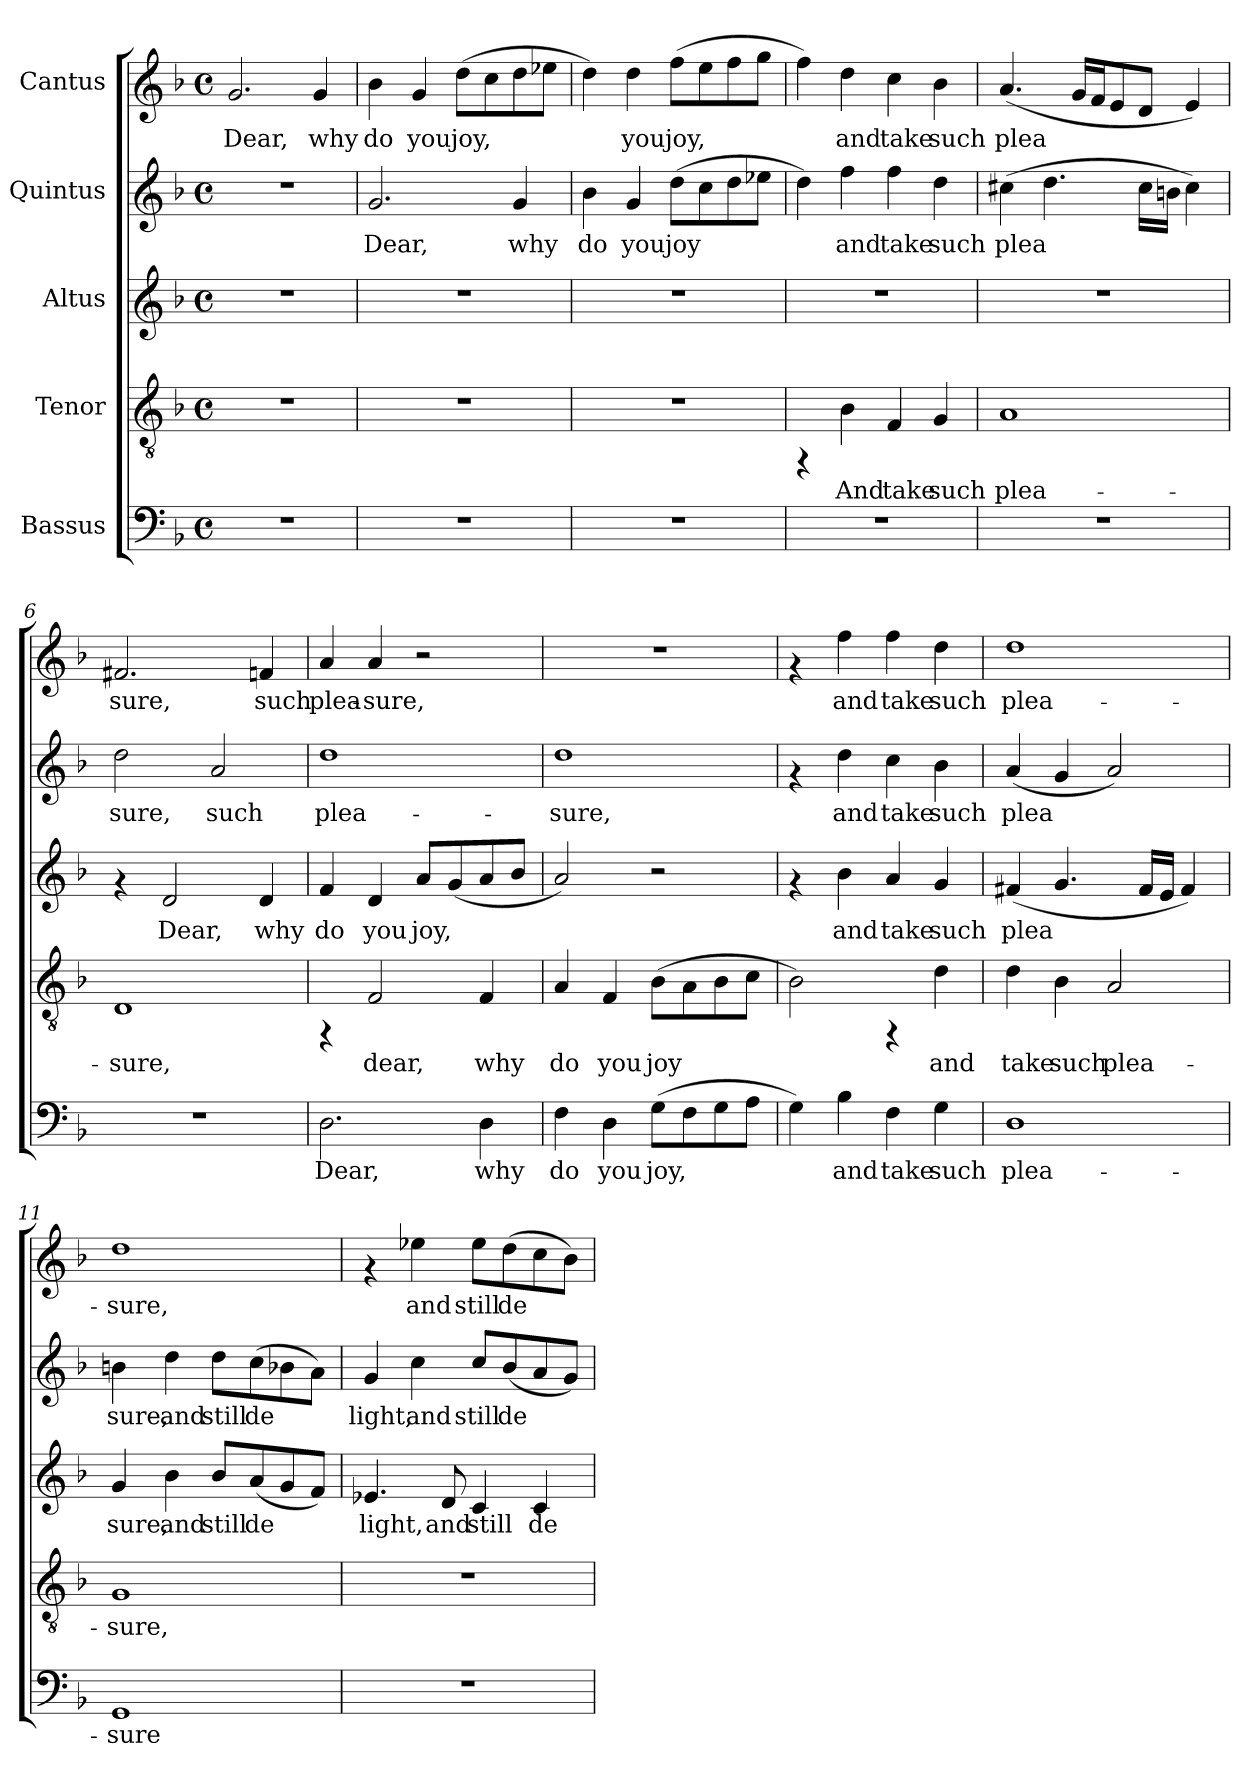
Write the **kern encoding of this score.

**kern	**text	**kern	**text	**kern	**text	**kern	**text	**kern	**text
*part5	*part5	*part4	*part4	*part3	*part3	*part2	*part2	*part1	*part1
*staff5	*staff5	*staff4	*staff4	*staff3	*staff3	*staff2	*staff2	*staff1	*staff1
*I"Bassus	*	*I"Tenor	*	*I"Altus	*	*I"Quintus	*	*I"Cantus	*
!!LO:PB:g=z
*stria5	*	*stria5	*	*stria5	*	*stria5	*	*stria5	*
*clefF4	*	*clefGv2	*	*clefG2	*	*clefG2	*	*clefG2	*
*k[b-]	*	*k[b-]	*	*k[b-]	*	*k[b-]	*	*k[b-]	*
*F:	*	*F:	*	*F:	*	*F:	*	*F:	*
*M4/4	*	*M4/4	*	*M4/4	*	*M4/4	*	*M4/4	*
*met(c)	*	*met(c)	*	*met(c)	*	*met(c)	*	*met(c)	*
=1	=1	=1	=1	=1	=1	=1	=1	=1	=1
!	!	!	!	!	!	!	!	!	!LO:LY:b:cj
1r	.	1r	.	1r	.	1r	.	2.g/	Dear,
!	!	!	!	!	!	!	!	!	!LO:LY:b:cj
.	.	.	.	.	.	.	.	4g/	why
=2	=2	=2	=2	=2	=2	=2	=2	=2	=2
!	!	!	!	!	!	!	!LO:LY:b:cj	!	!LO:LY:b:cj
1r	.	1r	.	1r	.	2.g/	Dear,	4b-\	do
!	!	!	!	!	!	!	!	!	!LO:LY:b:cj
.	.	.	.	.	.	.	.	4g/	you
!	!	!	!	!	!	!	!	!	!LO:LY:b:cj
.	.	.	.	.	.	.	.	(>8dd\L	joy,
!	!	!	!	!	!	!	!	!	!LO:LY:b:cj
.	.	.	.	.	.	.	.	8cc\	.
!	!	!	!	!	!	!	!LO:LY:b:cj	!	!LO:LY:b:cj
.	.	.	.	.	.	4g/	why	8dd\	.
!	!	!	!	!	!	!	!	!	!LO:LY:b:cj
.	.	.	.	.	.	.	.	8ee-X\J	.
=3	=3	=3	=3	=3	=3	=3	=3	=3	=3
!	!	!	!	!	!	!	!LO:LY:b:cj	!	!LO:LY:b:cj
1r	.	1r	.	1r	.	4b-\	do	4dd\)	.
!	!	!	!	!	!	!	!LO:LY:b:cj	!	!LO:LY:b:cj
.	.	.	.	.	.	4g/	you	4dd\	you
!	!	!	!	!	!	!	!LO:LY:b:cj	!	!LO:LY:b:cj
.	.	.	.	.	.	(>8dd\L	joy	(>8ff\L	joy,
!	!	!	!	!	!	!	!LO:LY:b:cj	!	!LO:LY:b:cj
.	.	.	.	.	.	8cc\	.	8ee\	.
!	!	!	!	!	!	!	!LO:LY:b:cj	!	!LO:LY:b:cj
.	.	.	.	.	.	8dd\	.	8ff\	.
!	!	!	!	!	!	!	!LO:LY:b:cj	!	!LO:LY:b:cj
.	.	.	.	.	.	8ee-X\J	.	8gg\J	.
=4	=4	=4	=4	=4	=4	=4	=4	=4	=4
!	!	!	!	!	!	!	!LO:LY:b:cj	!	!LO:LY:b:cj
1r	.	4rFF	.	1r	.	4dd\)	.	4ff\)	.
!	!	!	!LO:LY:b:cj	!	!	!	!LO:LY:b:cj	!	!LO:LY:b:cj
.	.	4B-\	And	.	.	4ff\	and	4dd\	and
!	!	!	!LO:LY:b:cj	!	!	!	!LO:LY:b:cj	!	!LO:LY:b:cj
.	.	4F/	take	.	.	4ff\	take	4cc\	take
!	!	!	!LO:LY:b:cj	!	!	!	!LO:LY:b:cj	!	!LO:LY:b:cj
.	.	4G/	such	.	.	4dd\	such	4b-\	such
=5	=5	=5	=5	=5	=5	=5	=5	=5	=5
!	!	!	!LO:LY:b:cj	!	!	!	!LO:LY:b:cj	!	!LO:LY:b:cj
1r	.	1A	plea-	1r	.	(>4cc#X\	plea-	(<4.a/	plea-
!	!	!	!	!	!	!	!LO:LY:b:cj	!	!
.	.	.	.	.	.	4.dd\	--	.	.
!	!	!	!	!	!	!	!	!	!LO:LY:b:cj
.	.	.	.	.	.	.	.	16g/L	--
!	!	!	!	!	!	!	!	!	!LO:LY:b:cj
.	.	.	.	.	.	.	.	16f/	--
!	!	!	!	!	!	!	!	!	!LO:LY:b:cj
.	.	.	.	.	.	.	.	8e/	--
!	!	!	!	!	!	!	!LO:LY:b:cj	!	!LO:LY:b:cj
.	.	.	.	.	.	16cc#\L	--	8d/J	--
!	!	!	!	!	!	!	!LO:LY:b:cj	!	!
.	.	.	.	.	.	16bn\J	--	.	.
!	!	!	!	!	!	!	!LO:LY:b:cj	!	!LO:LY:b:cj
.	.	.	.	.	.	4cc#\)	--	4e/)	--
!!LO:LB:g=z
=6	=6	=6	=6	=6	=6	=6	=6	=6	=6
!	!	!	!LO:LY:b:cj	!	!	!	!LO:LY:b:cj	!	!LO:LY:b:cj
1r	.	1D	-sure,	4rf	.	2dd\	-sure,	2.f#X/	-sure,
!	!	!	!	!	!LO:LY:b:cj	!	!	!	!
.	.	.	.	2d/	Dear,	.	.	.	.
!	!	!	!	!	!	!	!LO:LY:b:cj	!	!
.	.	.	.	.	.	2a/	such	.	.
!	!	!	!	!	!LO:LY:b:cj	!	!	!	!LO:LY:b:cj
.	.	.	.	4d/	why	.	.	4fn/	such
=7	=7	=7	=7	=7	=7	=7	=7	=7	=7
!	!LO:LY:b:cj	!	!	!	!LO:LY:b:cj	!	!LO:LY:b:cj	!	!LO:LY:b:cj
2.D\	Dear,	4rFF	.	4f/	do	1dd	plea-	4a/	plea-
!	!	!	!LO:LY:b:cj	!	!LO:LY:b:cj	!	!	!	!LO:LY:b:cj
.	.	2F/	dear,	4d/	you	.	.	4a/	-sure,
!	!	!	!	!	!LO:LY:b:cj	!	!	!	!
.	.	.	.	8a/L	joy,	.	.	2r	.
!	!	!	!	!	!LO:LY:b:cj	!	!	!	!
.	.	.	.	(<8g/	.	.	.	.	.
!	!LO:LY:b:cj	!	!LO:LY:b:cj	!	!LO:LY:b:cj	!	!	!	!
4D\	why	4F/	why	8a/	.	.	.	.	.
!	!	!	!	!	!LO:LY:b:cj	!	!	!	!
.	.	.	.	8b-/J	.	.	.	.	.
=8	=8	=8	=8	=8	=8	=8	=8	=8	=8
!	!LO:LY:b:cj	!	!LO:LY:b:cj	!	!LO:LY:b:cj	!	!LO:LY:b:cj	!	!
4F\	do	4A/	do	2a/)	.	1dd	-sure,	1r	.
!	!LO:LY:b:cj	!	!LO:LY:b:cj	!	!	!	!	!	!
4D\	you	4F/	you	.	.	.	.	.	.
!	!LO:LY:b:cj	!	!LO:LY:b:cj	!	!	!	!	!	!
(>8G\L	joy,	(>8B-\L	joy	2r	.	.	.	.	.
!	!LO:LY:b:cj	!	!LO:LY:b:cj	!	!	!	!	!	!
8F\	.	8A\	.	.	.	.	.	.	.
!	!LO:LY:b:cj	!	!LO:LY:b:cj	!	!	!	!	!	!
8G\	.	8B-\	.	.	.	.	.	.	.
!	!LO:LY:b:cj	!	!LO:LY:b:cj	!	!	!	!	!	!
8A\J	.	8c\J	.	.	.	.	.	.	.
=9	=9	=9	=9	=9	=9	=9	=9	=9	=9
!	!LO:LY:b:cj	!	!LO:LY:b:cj	!	!	!	!	!	!
4G\)	.	2B-\)	.	4rf	.	4rf	.	4rf	.
!	!LO:LY:b:cj	!	!	!	!LO:LY:b:cj	!	!LO:LY:b:cj	!	!LO:LY:b:cj
4B-\	and	.	.	4b-\	and	4dd\	and	4ff\	and
!	!LO:LY:b:cj	!	!	!	!LO:LY:b:cj	!	!LO:LY:b:cj	!	!LO:LY:b:cj
4F\	take	4rFF	.	4a/	take	4cc\	take	4ff\	take
!	!LO:LY:b:cj	!	!LO:LY:b:cj	!	!LO:LY:b:cj	!	!LO:LY:b:cj	!	!LO:LY:b:cj
4G\	such	4d\	and	4g/	such	4b-\	such	4dd\	such
=10	=10	=10	=10	=10	=10	=10	=10	=10	=10
!	!LO:LY:b:cj	!	!LO:LY:b:cj	!	!LO:LY:b:cj	!	!LO:LY:b:cj	!	!LO:LY:b:cj
1D	plea-	4d\	take	(<4f#X/	plea-	(<4a/	plea-	1dd	plea-
!	!	!	!LO:LY:b:cj	!	!LO:LY:b:cj	!	!LO:LY:b:cj	!	!
.	.	4B-\	such	4.g/	--	4g/	--	.	.
!	!	!	!LO:LY:b:cj	!	!	!	!LO:LY:b:cj	!	!
.	.	2A/	plea-	.	.	2a/)	--	.	.
!	!	!	!	!	!LO:LY:b:cj	!	!	!	!
.	.	.	.	16f#/L	--	.	.	.	.
!	!	!	!	!	!LO:LY:b:cj	!	!	!	!
.	.	.	.	16e/J	--	.	.	.	.
!	!	!	!	!	!LO:LY:b:cj	!	!	!	!
.	.	.	.	4f#/)	--	.	.	.	.
!!LO:PB:g=z
=11	=11	=11	=11	=11	=11	=11	=11	=11	=11
!	!LO:LY:b:cj	!	!LO:LY:b:cj	!	!LO:LY:b:cj	!	!LO:LY:b:cj	!	!LO:LY:b:cj
1GG	-sure	1G	-sure,	4g/	-sure,	4bn\	-sure,	1dd	-sure,
!	!	!	!	!	!LO:LY:b:cj	!	!LO:LY:b:cj	!	!
.	.	.	.	4b-\	and	4dd\	and	.	.
!	!	!	!	!	!LO:LY:b:cj	!	!LO:LY:b:cj	!	!
.	.	.	.	8b-/L	still	8dd\L	still	.	.
!	!	!	!	!	!LO:LY:b:cj	!	!LO:LY:b:cj	!	!
.	.	.	.	(<8a/	de-	(>8cc\	de-	.	.
!	!	!	!	!	!LO:LY:b:cj	!	!LO:LY:b:cj	!	!
.	.	.	.	8g/	--	8b-X\	--	.	.
!	!	!	!	!	!LO:LY:b:cj	!	!LO:LY:b:cj	!	!
.	.	.	.	8f/J)	--	8a\J)	--	.	.
=12	=12	=12	=12	=12	=12	=12	=12	=12	=12
!	!	!	!	!	!LO:LY:b:cj	!	!LO:LY:b:cj	!	!
1r	.	1r	.	4.e-X/	-light,	4g/	-light,	4rf	.
!	!	!	!	!	!	!	!LO:LY:b:cj	!	!LO:LY:b:cj
.	.	.	.	.	.	4cc\	and	4ee-X\	and
!	!	!	!	!	!LO:LY:b:cj	!	!	!	!
.	.	.	.	8d/	and	.	.	.	.
!	!	!	!	!	!LO:LY:b:cj	!	!LO:LY:b:cj	!	!LO:LY:b:cj
.	.	.	.	4c/	still	8cc/L	still	8ee-\L	still
!	!	!	!	!	!	!	!LO:LY:b:cj	!	!LO:LY:b:cj
.	.	.	.	.	.	(<8b-/	de-	(>8dd\	de-
!	!	!	!	!	!LO:LY:b:cj	!	!LO:LY:b:cj	!	!LO:LY:b:cj
.	.	.	.	4c/	de-	8a/	--	8cc\	--
!	!	!	!	!	!	!	!LO:LY:b:cj	!	!LO:LY:b:cj
.	.	.	.	.	.	8g/J)	--	8b-\J)	--
=	=	=	=	=	=	=	=	=	=
*-	*-	*-	*-	*-	*-	*-	*-	*-	*-
